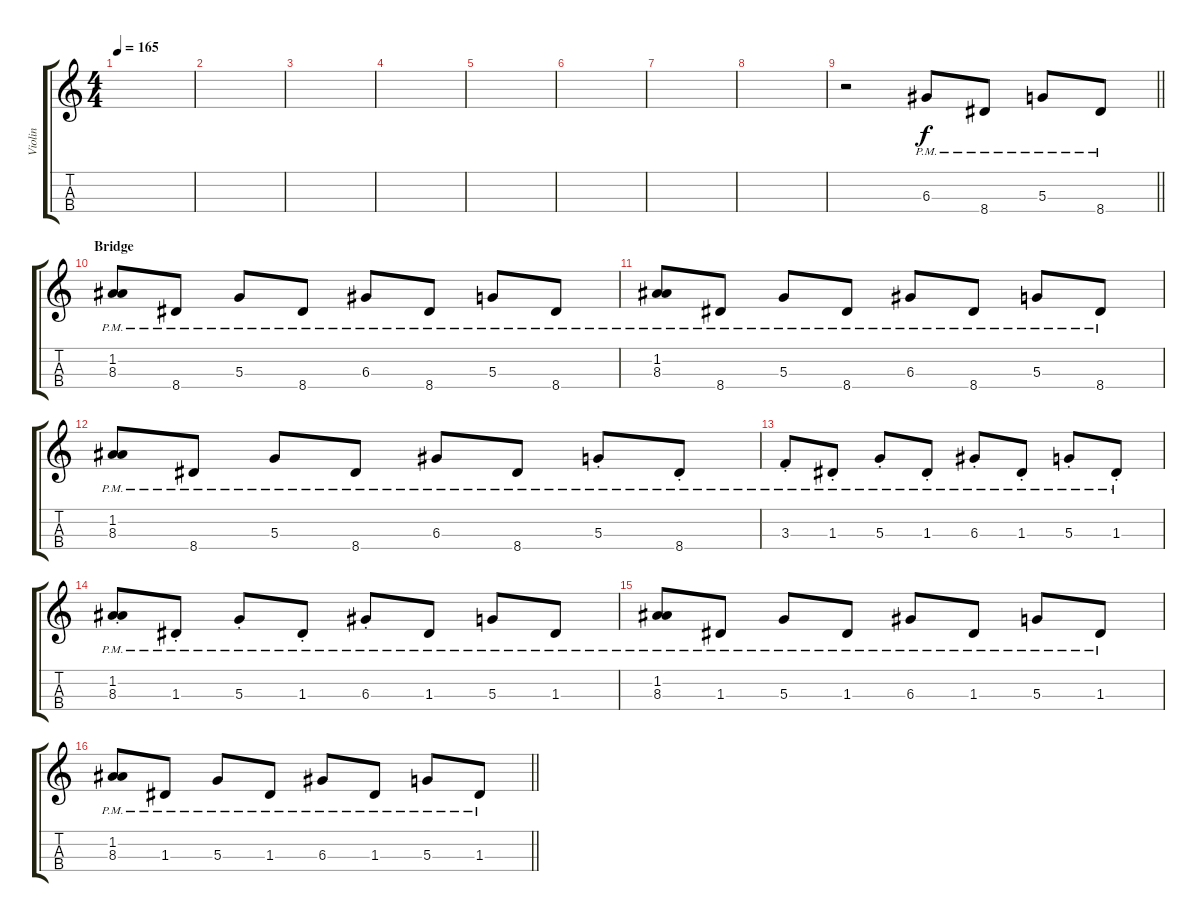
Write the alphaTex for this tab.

\track ("Violin" "Violin") {instrument stringensemble1}
\staff {score tabs}
\tuning (E5 A4 D4 G3) {hide}
\ts (4 4)
\tempo 165
\clef g2
\ks c
|
|
|
|
|
|
|
|
\barLineRight lightlight
r.2{volume 3} 6.3{pm}.8{volume 13} 8.4{pm}.8 5.3{pm}.8 8.4{pm}.8 |
\section ("" "Bridge")
(1.2{pm} 8.3{pm}).8 8.4{pm}.8 5.3{pm}.8 8.4{pm}.8 6.3{pm}.8 8.4{pm}.8 5.3{pm}.8 8.4{pm}.8 |
(1.2{pm} 8.3{pm}).8 8.4{pm}.8 5.3{pm}.8 8.4{pm}.8 6.3{pm}.8 8.4{pm}.8 5.3{pm}.8 8.4{pm}.8 |
(1.2{pm} 8.3{pm}).8 8.4{pm}.8 5.3{pm}.8 8.4{pm}.8 6.3{pm}.8 8.4{pm}.8 5.3{pm st}.8 8.4{pm st}.8 |
3.3{pm st}.8 1.3{pm st}.8 5.3{pm st}.8 1.3{pm st}.8 6.3{pm st}.8 1.3{pm st}.8 5.3{pm st}.8 1.3{pm st}.8 |
(1.2{pm st} 8.3{pm st}).8 1.3{pm st}.8 5.3{pm st}.8 1.3{pm st}.8 6.3{pm st}.8 1.3{pm}.8 5.3{pm}.8 1.3{pm}.8 |
(1.2{pm} 8.3{pm}).8 1.3{pm}.8 5.3{pm}.8 1.3{pm}.8 6.3{pm}.8 1.3{pm}.8 5.3{pm}.8 1.3{pm}.8 |
\barLineRight lightlight
(1.2{pm} 8.3{pm}).8 1.3{pm}.8 5.3{pm}.8 1.3{pm}.8 6.3{pm}.8 1.3{pm}.8 5.3{pm}.8 1.3{pm}.8
